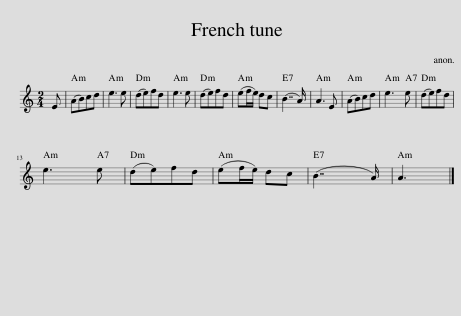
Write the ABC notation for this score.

X:1
L:1/8
M:2/4
I:linebreak $
K:C
V:1 treble
V:1
 E | (AB)cd | e3 e | (de)fd | e3 e | %5
 (de)fd | (ef/e/) dc | (B7/2 A/) | A3 E | (AB)cd | %10
 e3 e | (de)fd |$ e3 e | (de)fd | (ef/e/) dc | %15
 (B7/2 A/) | A3 |] %17
